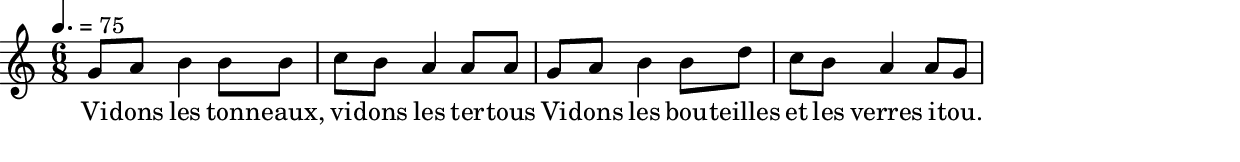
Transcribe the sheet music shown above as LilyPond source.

%% Generated by lilypond-book
%% Options: [indent=0\mm]
\include "lilypond-book-preamble.ly"


% ****************************************************************
% Start cut-&-pastable-section
% ****************************************************************

#(ly:set-option 'eps-box-padding 3.000000)



\paper {
  indent = 0\mm
}

\layout {
  
}




% ****************************************************************
% ly snippet:
% ****************************************************************
\sourcefilename "yvesdefrance_2.ly"
\sourcefileline 0
\version "2.16.0"
\include "italiano.ly"

\header {
	title = "Chant de travail - 2"
	subtitle = "Collecté par Yves Defrance"
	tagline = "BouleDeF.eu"
}

\score {
	\new Staff \relative sib {
		\clef "treble"
		\time 6/8
		\tempo 4. = 75

		| sol'8 la si4 si8 si
		| do si la4 la8 la
		| sol la si4 si8 re
		| do si la4 la8 sol8 % written sol4 in the source
	}
	\addlyrics {
		 | Vi -- dons les ton -- neaux,
		 | vi -- dons les ter -- tous
		 | Vi -- dons les bou -- teilles
		 | et les verres i -- tou.
	}
	\layout {}
	\midi {}
}




% ****************************************************************
% end ly snippet
% ****************************************************************
